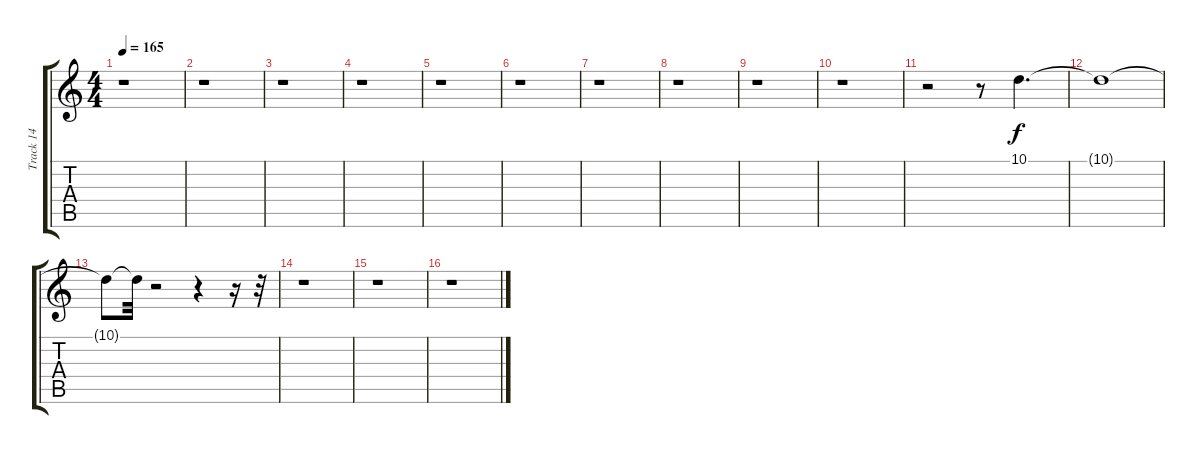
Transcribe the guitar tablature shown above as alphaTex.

\track ("Track 14" "Track 14") {instrument reversecymbal}
\staff {score tabs}
\tuning (E4 B3 G3 D3 A2 E2) {hide}
\ts (4 4)
\tempo 165
\clef g2
\ks c
r.1{dy f} |
r.1 |
r.1 |
r.1 |
r.1 |
r.1 |
r.1 |
r.1 |
r.1 |
r.1 |
r.2 r.8 10.1.4{d} |
10.1{t}.1 |
10.1{t}.8 10.1{t}.32 r.2 r.4 r.16 r.32 |
r.1 |
r.1 |
r.1
